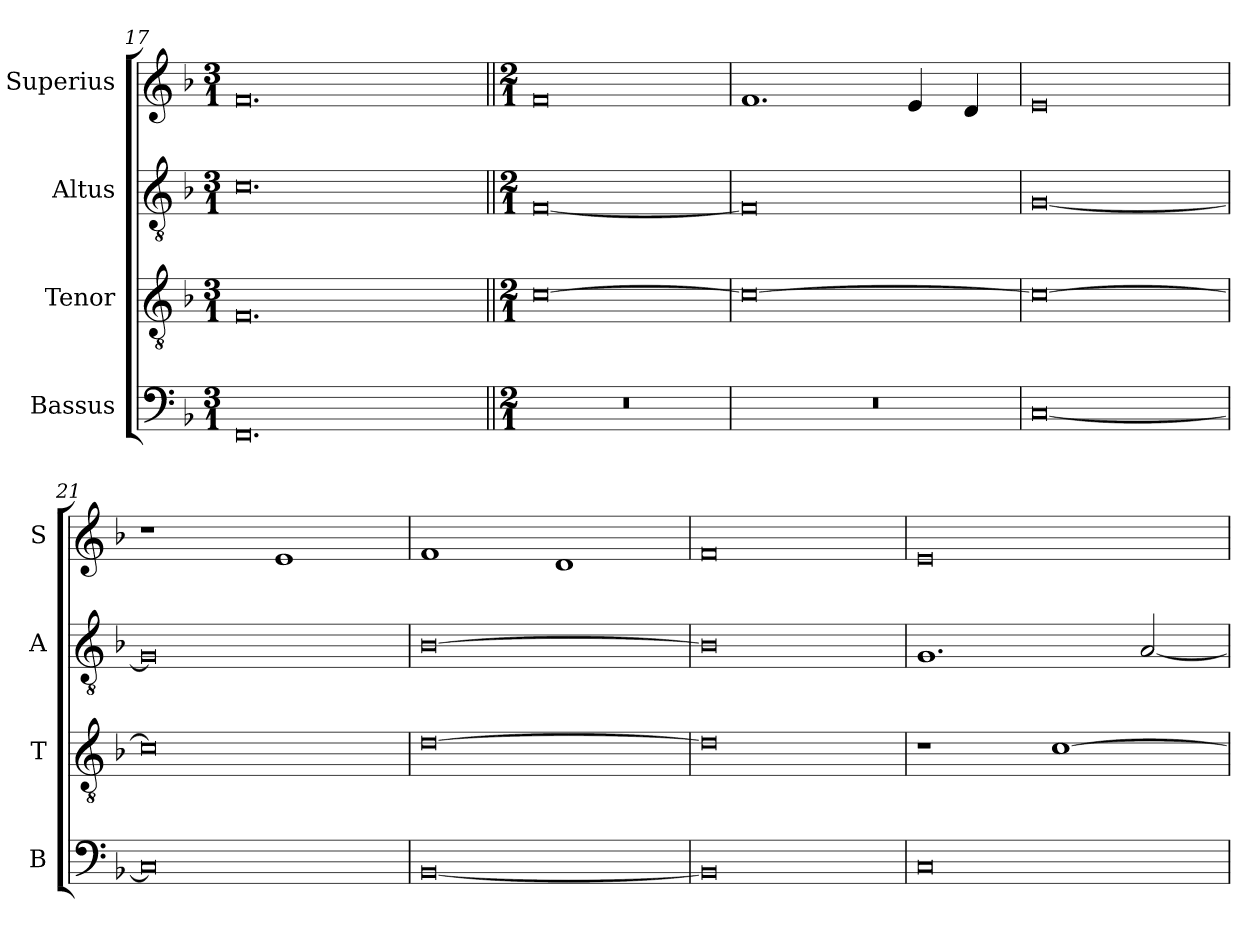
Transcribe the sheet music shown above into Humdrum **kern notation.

**kern	**kern	**kern	**kern
*part4	*part3	*part2	*part1
*staff4	*staff3	*staff2	*staff1
*I"Bassus	*I"Tenor	*I"Altus	*I"Superius
*I'B	*I'T	*I'A	*I'S
*clefF4	*clefGv2	*clefGv2	*clefG2
*k[b-]	*k[b-]	*k[b-]	*k[b-]
*M3/1	*M3/1	*M3/1	*M3/1
=17	=17	=17	=17
0.FF	0.F	0.c	0.f
!!LO:LB:g=z
=18||	=18||	=18||	=18||
*M2/1	*M2/1	*M2/1	*M2/1
0r	[0c	[0F	0f
=19	=19	=19	=19
0r	0c_	0F]	1.f
.	.	.	4e/
.	.	.	4d/
=20	=20	=20	=20
[0C	0c_	[0G	0e
=21	=21	=21	=21
0C]	0c]	0G]	1r
.	.	.	1e
=22	=22	=22	=22
[0BB-	[0d	[0B-	1f
.	.	.	1d
=23	=23	=23	=23
0BB-]	0d]	0B-]	0f
=24	=24	=24	=24
0C	1r	1.G	0e
.	[1c	.	.
.	.	[2A/	.
=	=	=	=
*-	*-	*-	*-
